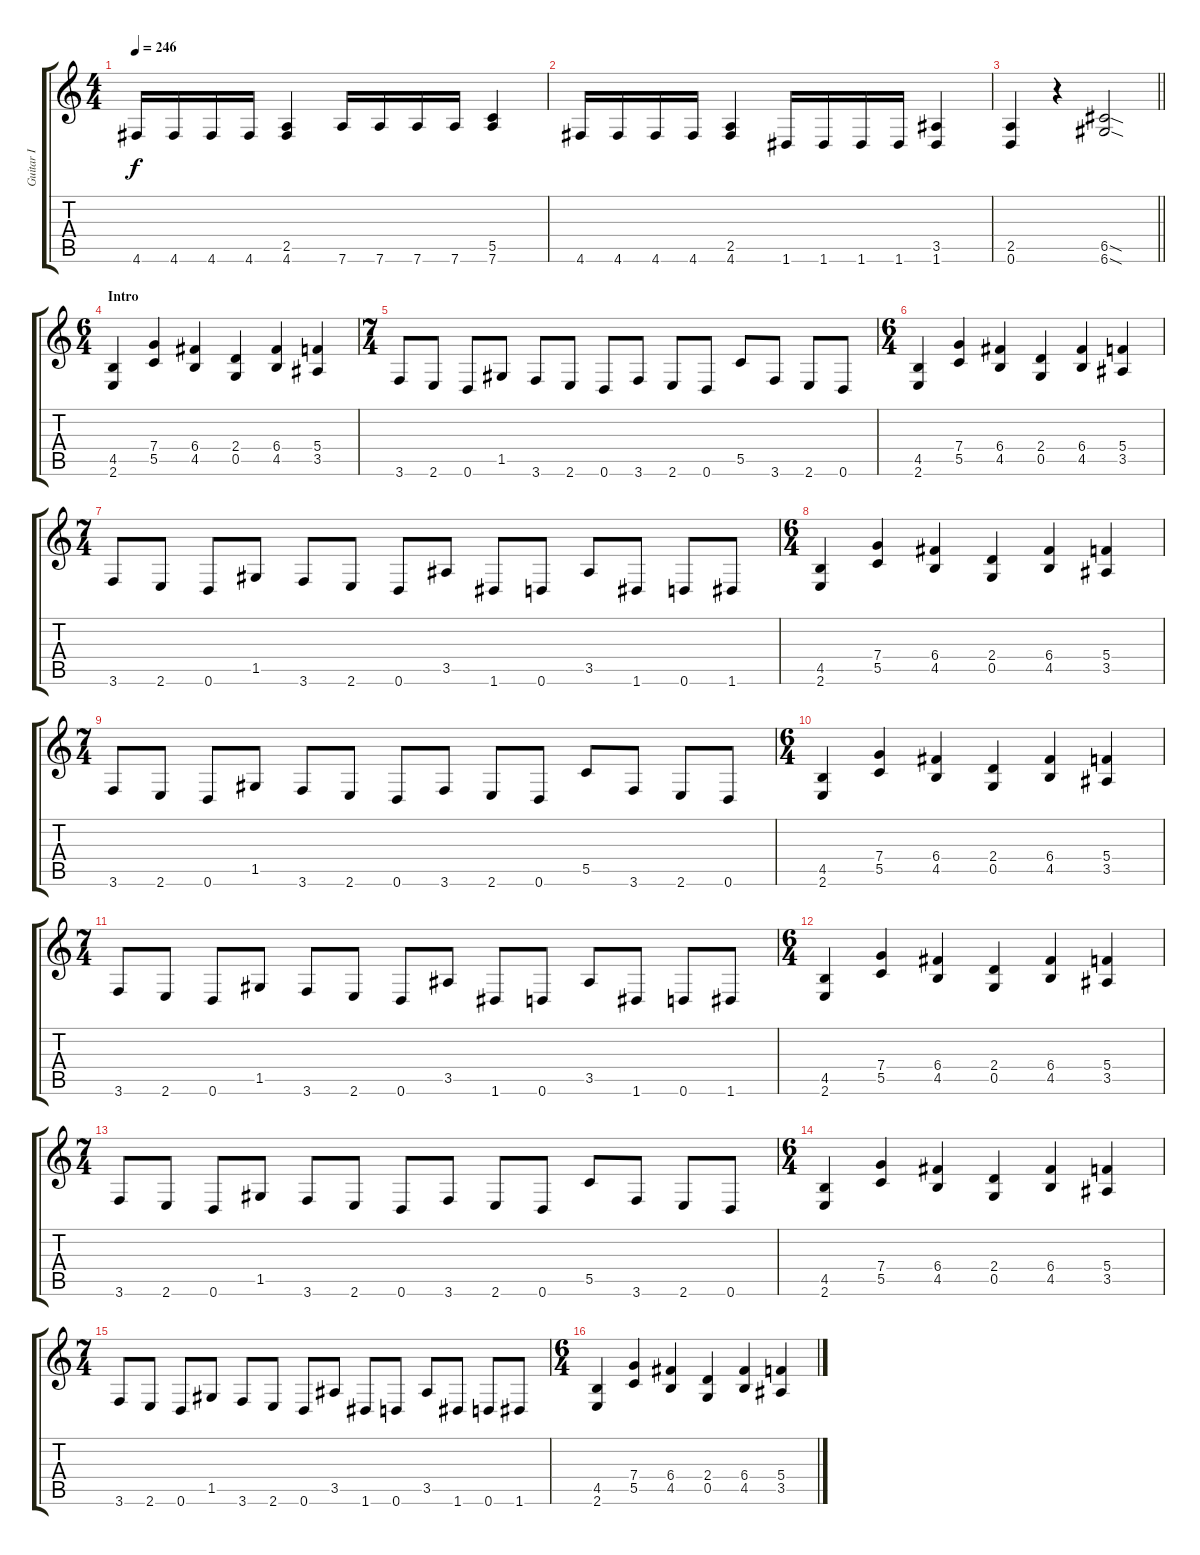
\track ("Guitar I" "Guitar I") {instrument distortionguitar}
\staff {score tabs}
\tuning (D4 A3 F3 C3 G2 D2) {hide}
\ts (4 4)
\section ("" "")
\tempo 246
\clef g2
\ks c
4.6.16{dy f instrument distortionguitar} 4.6.16 4.6.16 4.6.16 (2.5 4.6).4 7.6.16 7.6.16 7.6.16 7.6.16 (5.5 7.6).4 |
4.6.16 4.6.16 4.6.16 4.6.16 (2.5 4.6).4 1.6.16 1.6.16 1.6.16 1.6.16 (3.5 1.6).4 |
\barLineRight lightlight
(2.5 0.6).4 r.4 (6.5{sod} 6.6{sod}).2 |
\ts (6 4)
\section ("" "Intro")
(4.5 2.6).4 (7.4 5.5).4 (6.4 4.5).4 (2.4 0.5).4 (6.4 4.5).4 (5.4 3.5).4 |
\ts (7 4)
3.6.8 2.6.8 0.6.8 1.5.8 3.6.8 2.6.8 0.6.8 3.6.8 2.6.8 0.6.8 5.5.8 3.6.8 2.6.8 0.6.8 |
\ts (6 4)
(4.5 2.6).4 (7.4 5.5).4 (6.4 4.5).4 (2.4 0.5).4 (6.4 4.5).4 (5.4 3.5).4 |
\ts (7 4)
3.6.8 2.6.8 0.6.8 1.5.8 3.6.8 2.6.8 0.6.8 3.5.8 1.6.8 0.6.8 3.5.8 1.6.8 0.6.8 1.6.8 |
\ts (6 4)
(4.5 2.6).4 (7.4 5.5).4 (6.4 4.5).4 (2.4 0.5).4 (6.4 4.5).4 (5.4 3.5).4 |
\ts (7 4)
3.6.8 2.6.8 0.6.8 1.5.8 3.6.8 2.6.8 0.6.8 3.6.8 2.6.8 0.6.8 5.5.8 3.6.8 2.6.8 0.6.8 |
\ts (6 4)
(4.5 2.6).4 (7.4 5.5).4 (6.4 4.5).4 (2.4 0.5).4 (6.4 4.5).4 (5.4 3.5).4 |
\ts (7 4)
3.6.8 2.6.8 0.6.8 1.5.8 3.6.8 2.6.8 0.6.8 3.5.8 1.6.8 0.6.8 3.5.8 1.6.8 0.6.8 1.6.8 |
\ts (6 4)
(4.5 2.6).4 (7.4 5.5).4 (6.4 4.5).4 (2.4 0.5).4 (6.4 4.5).4 (5.4 3.5).4 |
\ts (7 4)
3.6.8 2.6.8 0.6.8 1.5.8 3.6.8 2.6.8 0.6.8 3.6.8 2.6.8 0.6.8 5.5.8 3.6.8 2.6.8 0.6.8 |
\ts (6 4)
(4.5 2.6).4 (7.4 5.5).4 (6.4 4.5).4 (2.4 0.5).4 (6.4 4.5).4 (5.4 3.5).4 |
\ts (7 4)
3.6.8 2.6.8 0.6.8 1.5.8 3.6.8 2.6.8 0.6.8 3.5.8 1.6.8 0.6.8 3.5.8 1.6.8 0.6.8 1.6.8 |
\ts (6 4)
(4.5 2.6).4 (7.4 5.5).4 (6.4 4.5).4 (2.4 0.5).4 (6.4 4.5).4 (5.4 3.5).4
